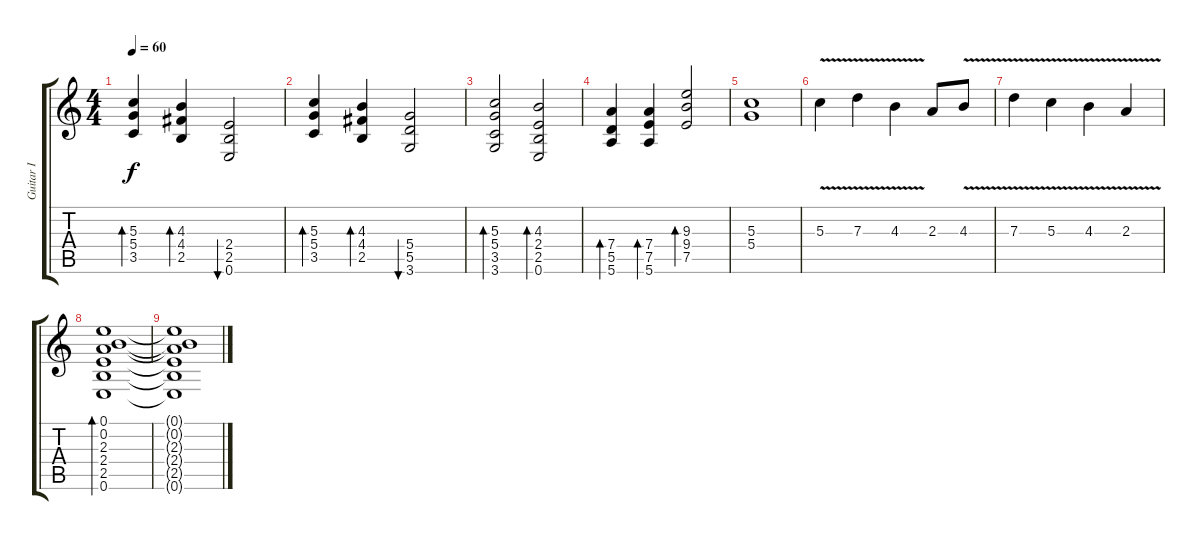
\track ("Guitar I" "Guitar I") {instrument electricguitarclean}
\staff {score tabs}
\tuning (E4 B3 G3 D3 A2 E2) {hide}
\ts (4 4)
\tempo 60
\clef g2
\ks c
(5.3 5.4 3.5).4{bd 240 dy f} (4.3 4.4 2.5).4{bd 240} (2.4 2.5 0.6).2{bu 240} |
(5.3 5.4 3.5).4{bd 240} (4.3 4.4 2.5).4{bd 240} (5.4 5.5 3.6).2{bu 240} |
(5.3 5.4 3.5 3.6).2{bd 240} (4.3 2.4 2.5 0.6).2{bd 240} |
(7.4 5.5 5.6).4{bd 240} (7.4 7.5 5.6).4{bd 240} (9.3 9.4 7.5).2{bd 240} |
(5.3 5.4).1 |
5.3{v}.4 7.3{v}.4 4.3{v}.4 2.3.8 4.3{v}.8 |
7.3{v}.4 5.3{v}.4 4.3{v}.4 2.3{v}.4 |
(0.1 0.2 2.3 2.4 2.5 0.6).1{bd 480 volume 0} |
(0.1{t} 0.2{t} 2.3{t} 2.4{t} 2.5{t} 0.6{t}).1
